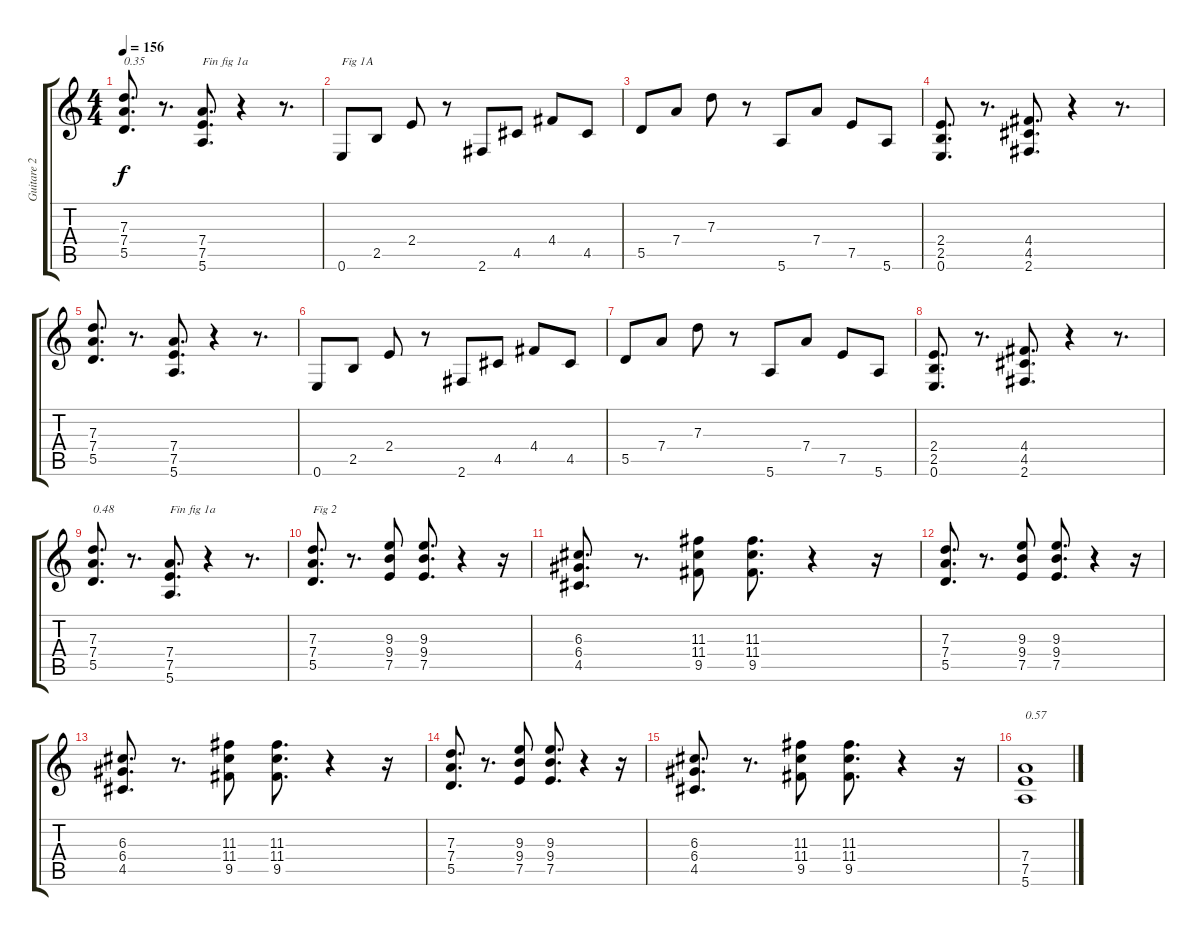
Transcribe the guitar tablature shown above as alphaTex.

\track ("Guitare 2" "Guitare 2") {instrument distortionguitar}
\staff {score tabs}
\tuning (E4 B3 G3 D3 A2 E2) {hide}
\ts (4 4)
\tempo 156
\clef g2
\ks c
(7.3 7.4 5.5).8{d txt "0.35" dy f} r.8{d} (7.4 7.5 5.6).8{d txt "Fin fig 1a"} r.4 r.8{d} |
0.6.8{txt "Fig 1A"} 2.5.8 2.4.8 r.8 2.6.8 4.5.8 4.4.8 4.5.8 |
5.5.8 7.4.8 7.3.8 r.8 5.6.8 7.4.8 7.5.8 5.6.8 |
(2.4 2.5 0.6).8{d} r.8{d} (4.4 4.5 2.6).8{d} r.4 r.8{d} |
(7.3 7.4 5.5).8{d} r.8{d} (7.4 7.5 5.6).8{d} r.4 r.8{d} |
0.6.8 2.5.8 2.4.8 r.8 2.6.8 4.5.8 4.4.8 4.5.8 |
5.5.8 7.4.8 7.3.8 r.8 5.6.8 7.4.8 7.5.8 5.6.8 |
(2.4 2.5 0.6).8{d} r.8{d} (4.4 4.5 2.6).8{d} r.4 r.8{d} |
(7.3 7.4 5.5).8{d txt "0.48"} r.8{d} (7.4 7.5 5.6).8{d txt "Fin fig 1a"} r.4 r.8{d} |
(7.3 7.4 5.5).8{d txt "Fig 2"} r.8{d} (9.3 9.4 7.5).8 (9.3 9.4 7.5).8{d} r.4 r.16 |
(6.3 6.4 4.5).8{d} r.8{d} (11.3 11.4 9.5).8 (11.3 11.4 9.5).8{d} r.4 r.16 |
(7.3 7.4 5.5).8{d} r.8{d} (9.3 9.4 7.5).8 (9.3 9.4 7.5).8{d} r.4 r.16 |
(6.3 6.4 4.5).8{d} r.8{d} (11.3 11.4 9.5).8 (11.3 11.4 9.5).8{d} r.4 r.16 |
(7.3 7.4 5.5).8{d} r.8{d} (9.3 9.4 7.5).8 (9.3 9.4 7.5).8{d} r.4 r.16 |
(6.3 6.4 4.5).8{d} r.8{d} (11.3 11.4 9.5).8 (11.3 11.4 9.5).8{d} r.4 r.16 |
(7.4 7.5 5.6).1{txt "0.57"}
